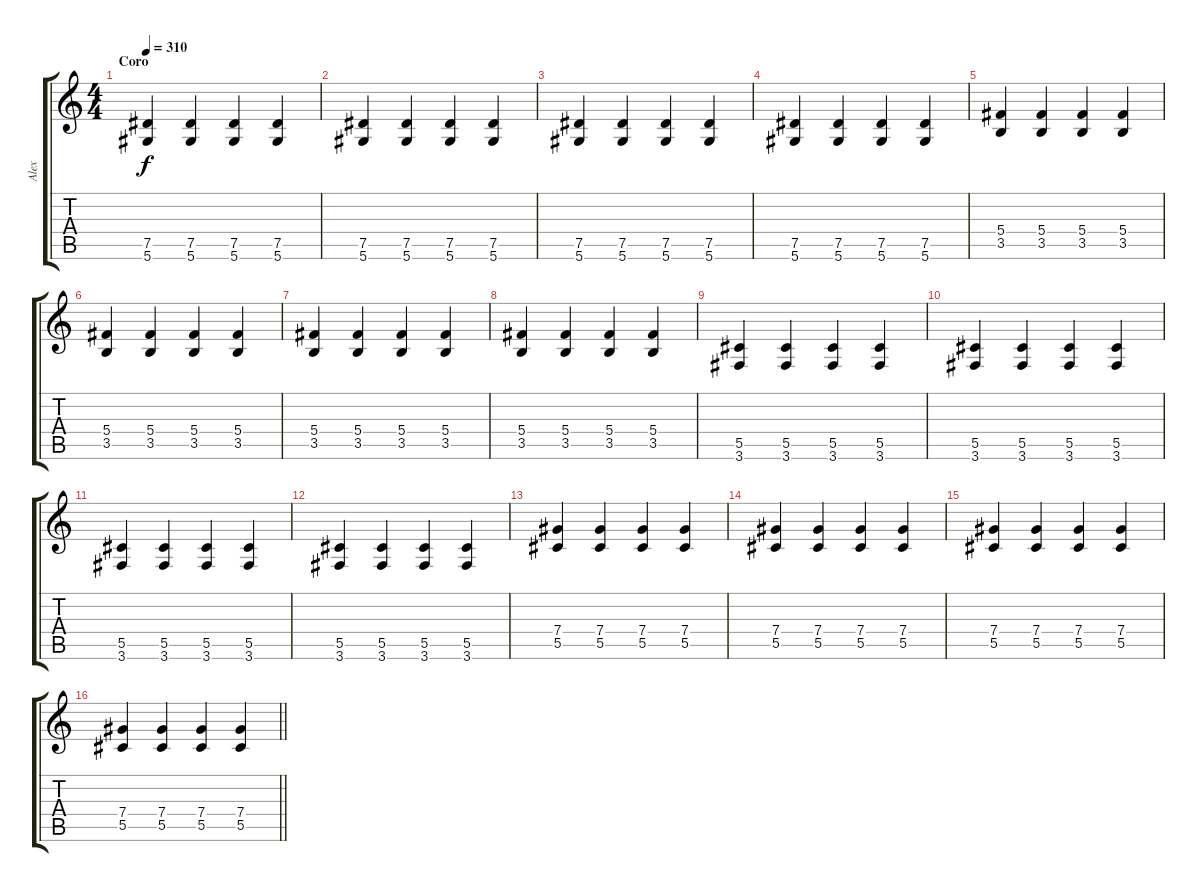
\track ("Alex" "Alex") {instrument overdrivenguitar}
\staff {score tabs}
\tuning (Eb4 Bb3 Gb3 Db3 Ab2 Eb2) {hide}
\ts (4 4)
\section ("" "Coro")
\tempo 310
\clef g2
\ks c
(7.5 5.6).4{dy f} (7.5 5.6).4 (7.5 5.6).4 (7.5 5.6).4 |
(7.5 5.6).4 (7.5 5.6).4 (7.5 5.6).4 (7.5 5.6).4 |
(7.5 5.6).4 (7.5 5.6).4 (7.5 5.6).4 (7.5 5.6).4 |
(7.5 5.6).4 (7.5 5.6).4 (7.5 5.6).4 (7.5 5.6).4 |
(5.4 3.5).4 (5.4 3.5).4 (5.4 3.5).4 (5.4 3.5).4 |
(5.4 3.5).4 (5.4 3.5).4 (5.4 3.5).4 (5.4 3.5).4 |
(5.4 3.5).4 (5.4 3.5).4 (5.4 3.5).4 (5.4 3.5).4 |
(5.4 3.5).4 (5.4 3.5).4 (5.4 3.5).4 (5.4 3.5).4 |
(5.5 3.6).4 (5.5 3.6).4 (5.5 3.6).4 (5.5 3.6).4 |
(5.5 3.6).4 (5.5 3.6).4 (5.5 3.6).4 (5.5 3.6).4 |
(5.5 3.6).4 (5.5 3.6).4 (5.5 3.6).4 (5.5 3.6).4 |
(5.5 3.6).4 (5.5 3.6).4 (5.5 3.6).4 (5.5 3.6).4 |
(7.4 5.5).4 (7.4 5.5).4 (7.4 5.5).4 (7.4 5.5).4 |
(7.4 5.5).4 (7.4 5.5).4 (7.4 5.5).4 (7.4 5.5).4 |
(7.4 5.5).4 (7.4 5.5).4 (7.4 5.5).4 (7.4 5.5).4 |
\barLineRight lightlight
(7.4 5.5).4 (7.4 5.5).4 (7.4 5.5).4 (7.4 5.5).4
